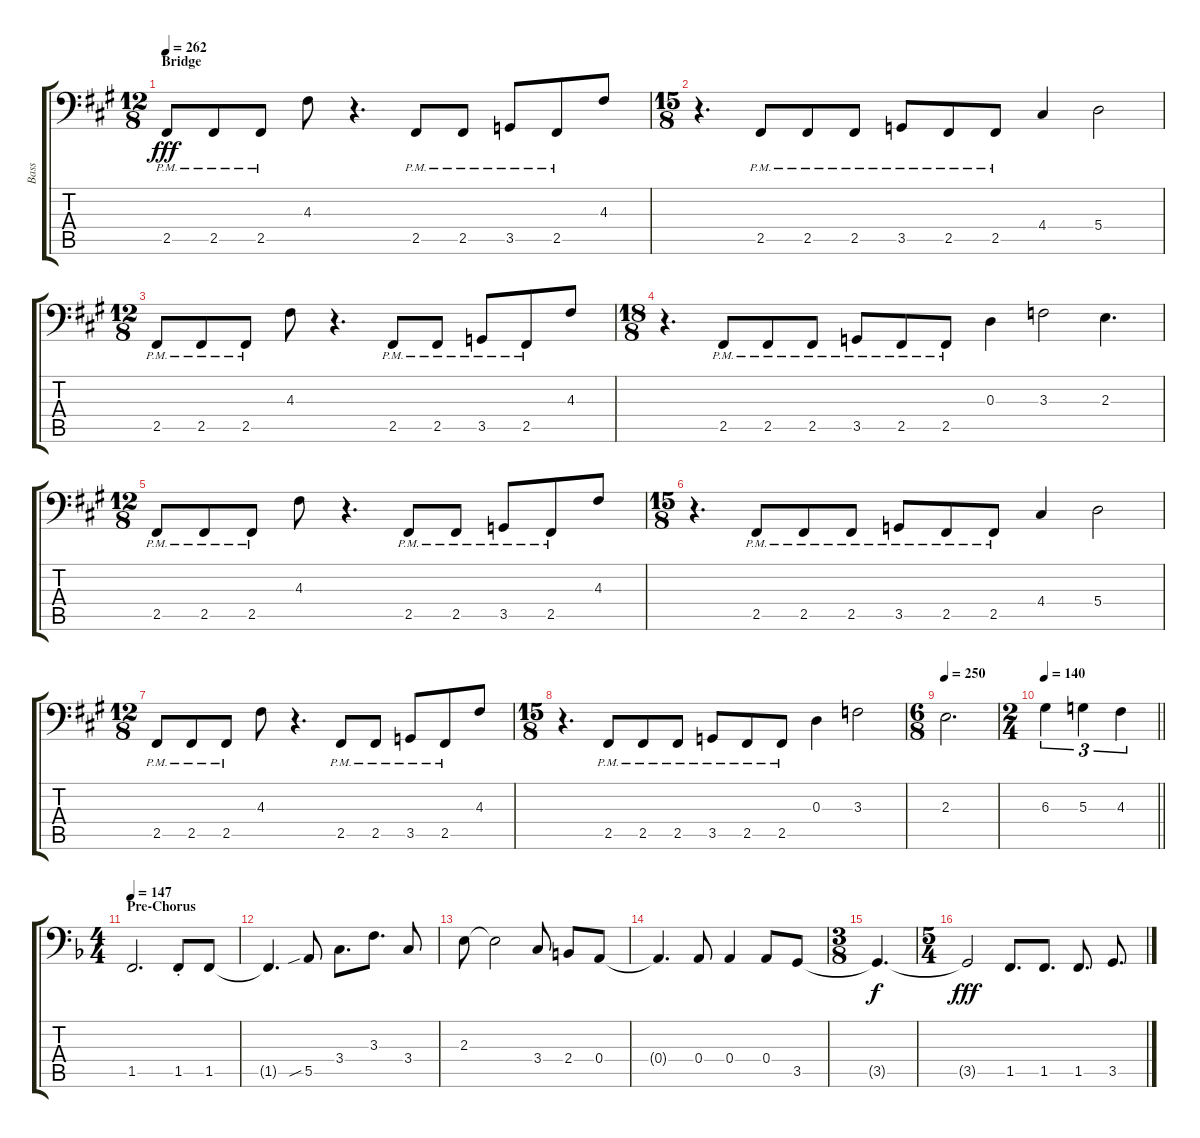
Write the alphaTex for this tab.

\track ("Bass" "Bass") {instrument slapbass2}
\staff {score tabs}
\tuning (B2 G2 D2 A1 E1 B0) {hide}
\ts (12 8)
\section ("" "Bridge")
\tempo 262
\clef f4
\ks a
2.5{pm}.8{dy fff instrument electricbassfinger} 2.5{pm}.8 2.5{pm}.8 4.3.8 r.4{d} 2.5{pm}.8 2.5{pm}.8 3.5{pm}.8 2.5{pm}.8 4.3.8 |
\ts (15 8)
r.4{d} 2.5{pm}.8 2.5{pm}.8 2.5{pm}.8 3.5{pm}.8 2.5{pm}.8 2.5{pm}.8 4.4.4 5.4.2 |
\ts (12 8)
2.5{pm}.8 2.5{pm}.8 2.5{pm}.8 4.3.8 r.4{d} 2.5{pm}.8 2.5{pm}.8 3.5{pm}.8 2.5{pm}.8 4.3.8 |
\ts (18 8)
r.4{d} 2.5{pm}.8 2.5{pm}.8 2.5{pm}.8 3.5{pm}.8 2.5{pm}.8 2.5{pm}.8 0.3.4 3.3.2 2.3.4{d} |
\ts (12 8)
2.5{pm}.8 2.5{pm}.8 2.5{pm}.8 4.3.8 r.4{d} 2.5{pm}.8 2.5{pm}.8 3.5{pm}.8 2.5{pm}.8 4.3.8 |
\ts (15 8)
r.4{d} 2.5{pm}.8 2.5{pm}.8 2.5{pm}.8 3.5{pm}.8 2.5{pm}.8 2.5{pm}.8 4.4.4 5.4.2 |
\ts (12 8)
2.5{pm}.8 2.5{pm}.8 2.5{pm}.8 4.3.8 r.4{d} 2.5{pm}.8 2.5{pm}.8 3.5{pm}.8 2.5{pm}.8 4.3.8 |
\ts (15 8)
r.4{d} 2.5{pm}.8 2.5{pm}.8 2.5{pm}.8 3.5{pm}.8 2.5{pm}.8 2.5{pm}.8 0.3.4 3.3.2 |
\ts (6 8)
\tempo 250
2.3.2{d} |
\ts (2 4)
\tempo 140
\barLineRight lightlight
6.3.4{tu (3 2)} 5.3.4{tu (3 2)} 4.3.4{tu (3 2)} |
\ts (4 4)
\section ("" "Pre-Chorus")
\tempo 147
\ks f
1.5.2{d} 1.5{st}.8 1.5.8 |
1.5{t}.4{d} 5.5{sib}.8 3.4.8{d} 3.3.8{d} 3.4.8 |
2.3.8 2.3{t}.2 3.4.8 2.4.8 0.4.8 |
0.4{t}.4{d} 0.4.8 0.4.4 0.4.8 3.5.8 |
\ts (3 8)
3.5{t}.4{d dy f} |
\ts (5 4)
3.5{t}.2{dy fff} 1.5.8{d} 1.5.8{d} 1.5.8{d} 3.5.8{d}
